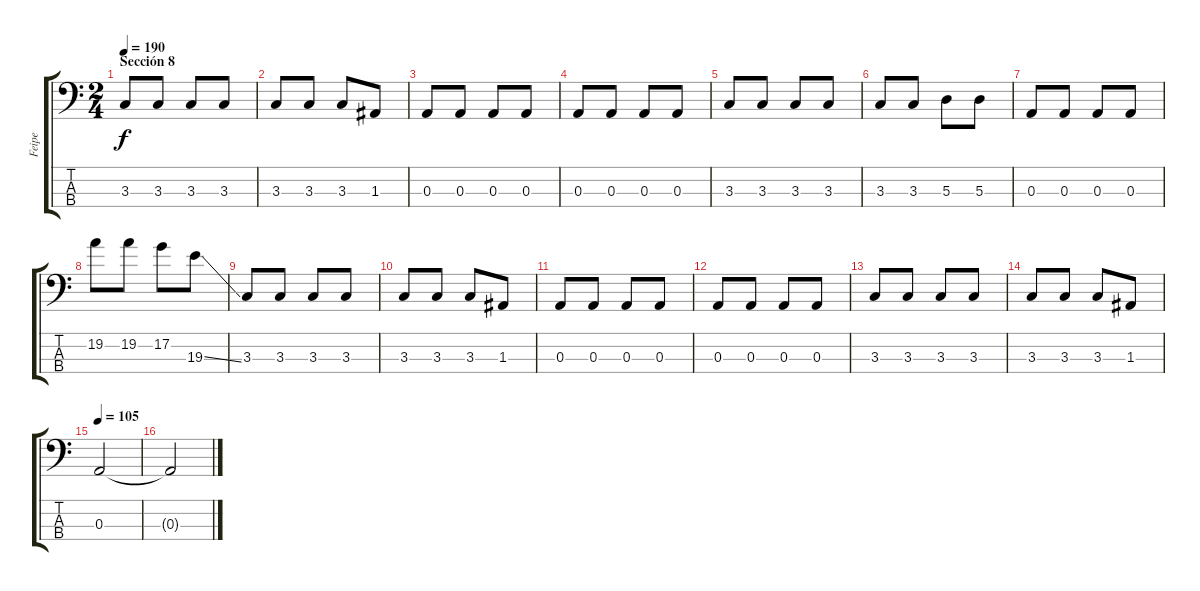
\track ("Feipe" "Feipe") {instrument electricbassfinger}
\staff {score tabs}
\tuning (G2 D2 A1 E1) {hide}
\ts (2 4)
\section ("" "Sección 8")
\tempo 190
\clef f4
\ks c
3.3.8{dy f} 3.3.8 3.3.8 3.3.8 |
3.3.8 3.3.8 3.3.8 1.3.8 |
0.3.8 0.3.8 0.3.8 0.3.8 |
0.3.8 0.3.8 0.3.8 0.3.8 |
3.3.8 3.3.8 3.3.8 3.3.8 |
3.3.8 3.3.8 5.3.8 5.3.8 |
0.3.8 0.3.8 0.3.8 0.3.8 |
19.2.8 19.2.8 17.2.8 19.3{ss}.8 |
3.3.8 3.3.8 3.3.8 3.3.8 |
3.3.8 3.3.8 3.3.8 1.3.8 |
0.3.8 0.3.8 0.3.8 0.3.8 |
0.3.8 0.3.8 0.3.8 0.3.8 |
3.3.8 3.3.8 3.3.8 3.3.8 |
3.3.8 3.3.8 3.3.8 1.3.8 |
\tempo 105
0.3.2 |
0.3{t}.2
